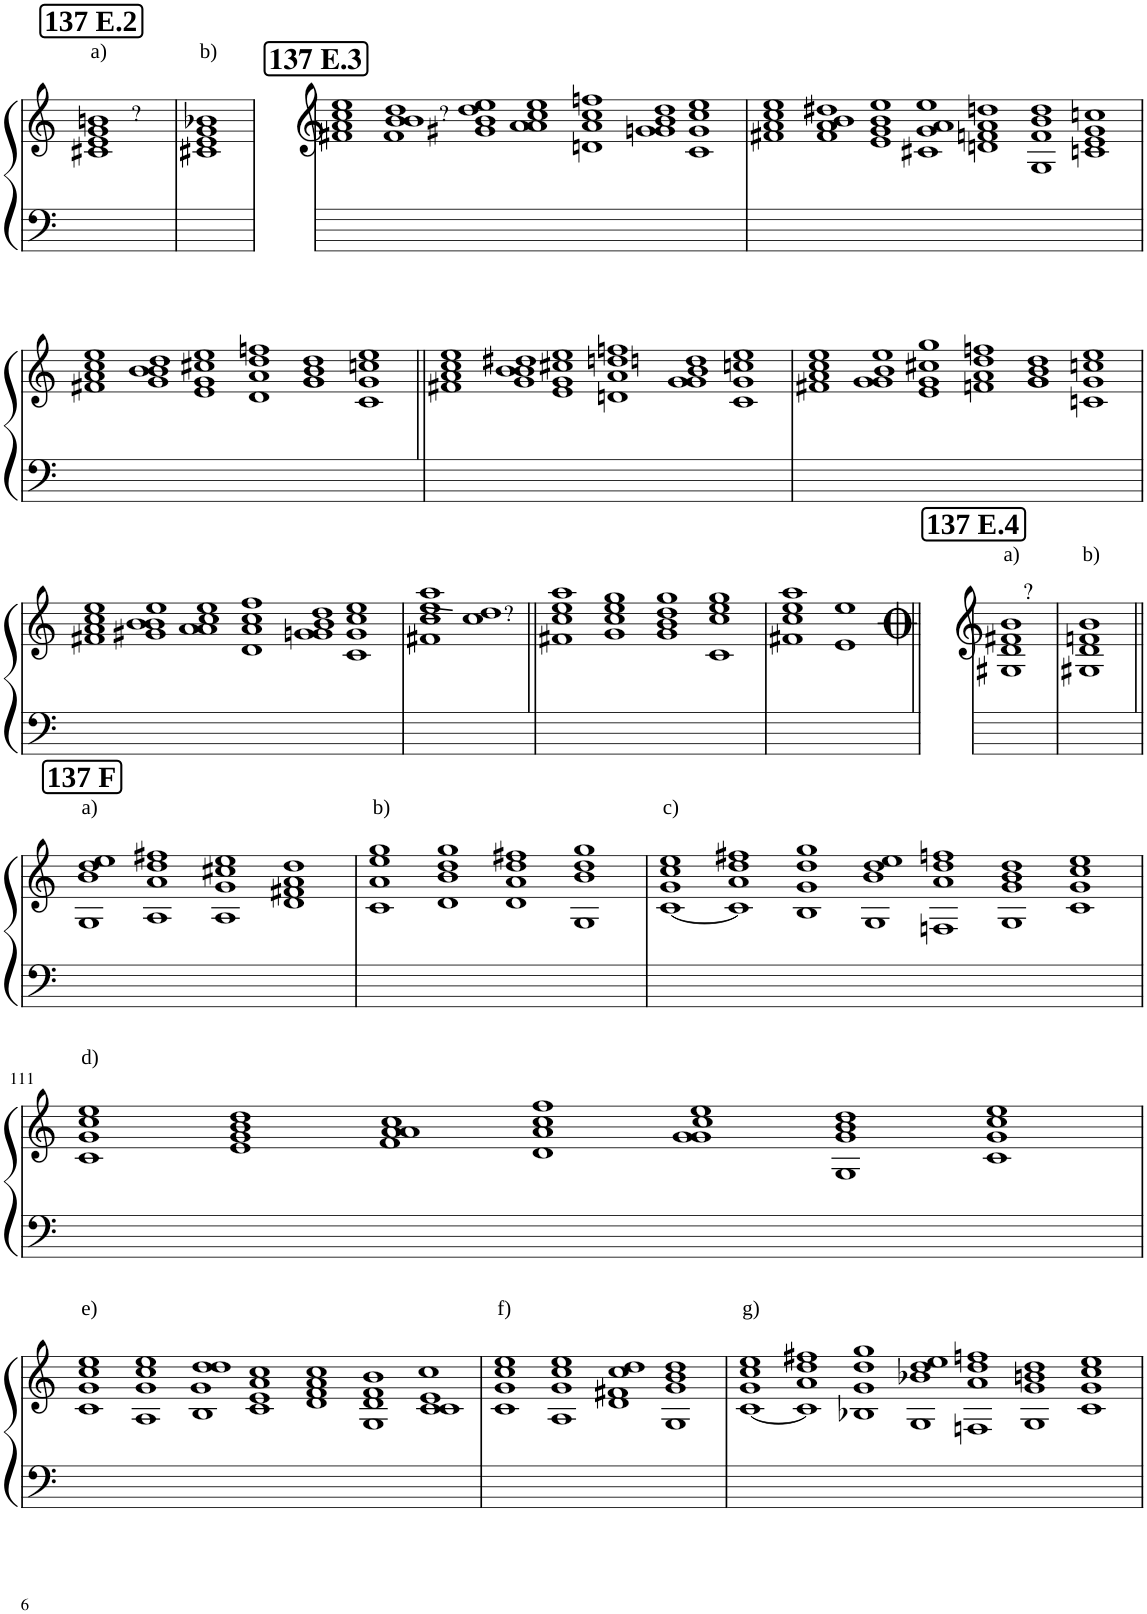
**kern	**kern	**text
*part1	*part1	*part1
*staff2	*staff1	*staff1
*I"Piano	*	*
*I'Pno	*	*
!!LO:PB:g=z
*clefF4	*clefG2	*
*k[]	*k[]	*
*M2/1	*M2/1	*
!!LO:REH:place=s1:a:B:cj:fs=14:t=137 E.2
=93	=93	=93
!	!LO:TX:a:t=a)	!
!	!	!LO:LY:a
*	*^	*
*	*	*^	*
*	*	*	*^	*
0ryy	1bn	1g	1e	1c#X	?
.	1ryy	1ryy	1ryy	1ryy	.
=94	=94	=94	=94	=94	=94
*M1/1	*M1/1	*	*	*	*
!	!LO:TX:a:t=b)	!	!	!	!
1ryy	1b-X	1g	1e	1c#X	.
1ryy	1ryy	1ryy	1ryy	1ryy	.
*	*v	*v	*v	*v	*
=95	=95	=95
*M2/1	*M2/1	*
0ryy	0ryy	.
!!LO:REH:place=s1:a:B:cj:fs=14:t=137 E.3
=96	=96	=96
*M8/1	*M8/1	*
*	*^	*
*	*	*^	*
*	*	*	*^	*
000ryy	1ee	1cc	1a	1f#X	.
!	!	!	!	!	!LO:LY:a
.	1dd	1b	1b	1f#	?
.	00.ryy	1ryy	1ryy	1ryy	.
.	.	1dd	1b	1g#X	.
.	.	1cc	1a	1a	.
.	.	1cc	1a	1dn	.
.	.	1b	1gn	1g	.
.	.	1cc	1g	1c	.
00ryy	1ee	1ryy	1ryy	1ryy	.
.	1ee	00ryy	00ryy	00ryy	.
.	1ffn	.	.	.	.
.	1dd	.	.	.	.
1ryy	1ee	.	.	.	.
=97	=97	=97	=97	=97	=97
*M7/1	*M7/1	*	*	*	*
1%7ryy	1ee	1cc	1a	1f#X	.
.	0ryy	1b	1a	1f#	.
.	.	1b	1g	1e	.
.	1dd#X	1a	1g	1c#X	.
.	1ee	1a	1fn	1dn	.
.	1ee	1b	1f	1G	.
.	1ddn	1g	1e	1cn	.
0ryy	1dd	0ryy	0ryy	0ryy	.
.	1ccn	.	.	.	.
!!LO:LB:g=z	!!	!!	!!
=98	=98	=98	=98	=98	=98
*M6/1	*M6/1	*	*	*	*
00.ryy	1ee	1cc	1a	1f#X	.
.	1dd	1b	1b	1g	.
.	1ee	1cc#X	1g	1e	.
.	1ffn	1dd	1a	1d	.
.	1dd	1b	1g	1g	.
.	1ee	1ccn	1g	1c	.
=99||	=99||	=99||	=99||	=99||	=99||
00.ryy	1ee	1cc	1a	1f#X	.
.	1dd#X	1b	1b	1g	.
.	1ee	1cc#X	1g	1e	.
.	1ffn	1ddn	1a	1dn	.
.	1ddn	1b	1g	1g	.
.	1ee	1ccn	1g	1c	.
=100	=100	=100	=100	=100	=100
00.ryy	1ee	1cc	1a	1f#X	.
.	1ee	1b	1g	1g	.
.	1gg	1cc#X	1g	1e	.
.	1ffn	1dd	1a	1fn	.
.	1dd	1b	1g	1g	.
.	1ee	1ccn	1g	1cn	.
!!LO:LB:g=z	!!	!!	!!
=101	=101	=101	=101	=101	=101
00.ryy	1ee	1cc	1a	1f#X	.
.	1ee	1b	1b	1g#X	.
.	1ee	1cc	1a	1a	.
.	1ff	1cc	1a	1d	.
.	1dd	1b	1gn	1g	.
.	1ee	1cc	1g	1c	.
=102	=102	=102	=102	=102	=102
*M2/1	*M2/1	*	*	*	*
0ryy	1aa	1ee	1cc	1f#X	.
!	!	!	!	!	!LO:LY:a
.	1ryy	1dd	1cc	1ryy	?
=103||	=103||	=103||	=103||	=103||	=103||
*M4/1	*M4/1	*	*	*	*
00ryy	1aa	1ee	1cc	1f#X	.
.	1ryy	1ee	1cc	1g	.
.	1gg	1dd	1b	1g	.
.	1gg	1ee	1cc	1c	.
1ryy	1gg	1ryy	1ryy	1ryy	.
=104	=104	=104	=104	=104	=104
*M3/1	*M3/1	*	*	*	*
0.ryy	1aa	1ee	1cc	1f#X	.
.	0ryy	1ee	0ryy	1e	.
.	.	1ryy	.	1ryy	.
*	*v	*v	*v	*v	*
=105||	=105||	=105||
*M2/1	*M2/1	*
0ryy	0ryy	.
1ryy	1ryy	.
!!LO:REH:place=s1:a:B:cj:fs=14:t=137 E.4
=106	=106	=106
*M1/1	*M1/1	*
!	!LO:TX:a:t=a)	!
!	!	!LO:LY:a
*	*^	*
*	*	*^	*
*	*	*	*^	*
1ryy	1b	1f#X	1d	1G#X	?
=107	=107	=107	=107	=107	=107
!	!LO:TX:a:t=b)	!	!	!	!
1ryy	1b	1fn	1d	1G#X	.
!!LO:LB:g=z	!!	!!	!!
!!LO:REH:place=s1:a:B:cj:fs=14:t=137 F	!!	!!	!!
=108||	=108||	=108||	=108||	=108||	=108||
*M4/1	*M4/1	*	*	*	*
!	!LO:TX:a:t=a)	!	!	!	!
00ryy	1ee	1dd	1b	1G	.
.	1ff#X	1dd	1a	1A	.
.	1ee	1cc#X	1g	1A	.
.	1dd	1a	1f#X	1d	.
=109	=109	=109	=109	=109	=109
!	!LO:TX:a:t=b)	!	!	!	!
00ryy	1gg	1ee	1a	1c	.
.	1gg	1dd	1b	1d	.
.	1ff#X	1dd	1a	1d	.
.	1gg	1dd	1b	1G	.
=110	=110	=110	=110	=110	=110
*M7/1	*M7/1	*	*	*	*
!	!LO:TX:a:t=c)	!	!	!	!
1%7ryy	1ee	1cc	1g	[1c	.
.	1ff#X	1dd	1a	1c]	.
.	1gg	1dd	1g	1B	.
.	1ee	1dd	1b	1G	.
.	1ffn	1dd	1a	1Fn	.
.	1dd	1b	1g	1G	.
.	1ee	1cc	1g	1c	.
!!LO:LB:g=z	!!	!!	!!
=111	=111	=111	=111	=111	=111
!	!LO:TX:a:t=d)	!	!	!	!
1%7ryy	1ee	1cc	1g	1c	.
.	1dd	1b	1g	1e	.
.	1cc	1a	1a	1f	.
.	1ff	1cc	1a	1d	.
.	1ee	1cc	1g	1g	.
.	1dd	1b	1g	1G	.
.	1ee	1cc	1g	1c	.
!!LO:LB:g=z	!!	!!	!!
=112	=112	=112	=112	=112	=112
!	!LO:TX:a:t=e)	!	!	!	!
1%7ryy	1ee	1cc	1g	1c	.
.	1ee	1cc	1g	1A	.
.	1dd	1dd	1g	1B	.
.	1cc	1a	1e	1c	.
.	1cc	1a	1f	1d	.
.	1b	1f	1d	1G	.
.	1cc	1e	1c	1c	.
=113	=113	=113	=113	=113	=113
*M4/1	*M4/1	*	*	*	*
!	!LO:TX:a:t=f)	!	!	!	!
00ryy	1ee	1cc	1g	1c	.
.	1ee	1cc	1g	1A	.
.	1dd	1cc	1f#X	1d	.
.	1dd	1b	1g	1G	.
=114	=114	=114	=114	=114	=114
*M7/1	*M7/1	*	*	*	*
!	!LO:TX:a:t=g)	!	!	!	!
1%7ryy	1ee	1cc	1g	[1c	.
.	1ff#X	1dd	1a	1c]	.
.	1gg	1dd	1g	1B-X	.
.	1ee	1dd	1b-X	1G	.
.	1ffn	1dd	1a	1Fn	.
.	1dd	1bn	1g	1G	.
.	1ee	1cc	1g	1c	.
*	*v	*v	*v	*v	*
=	=	=
*-	*-	*-
